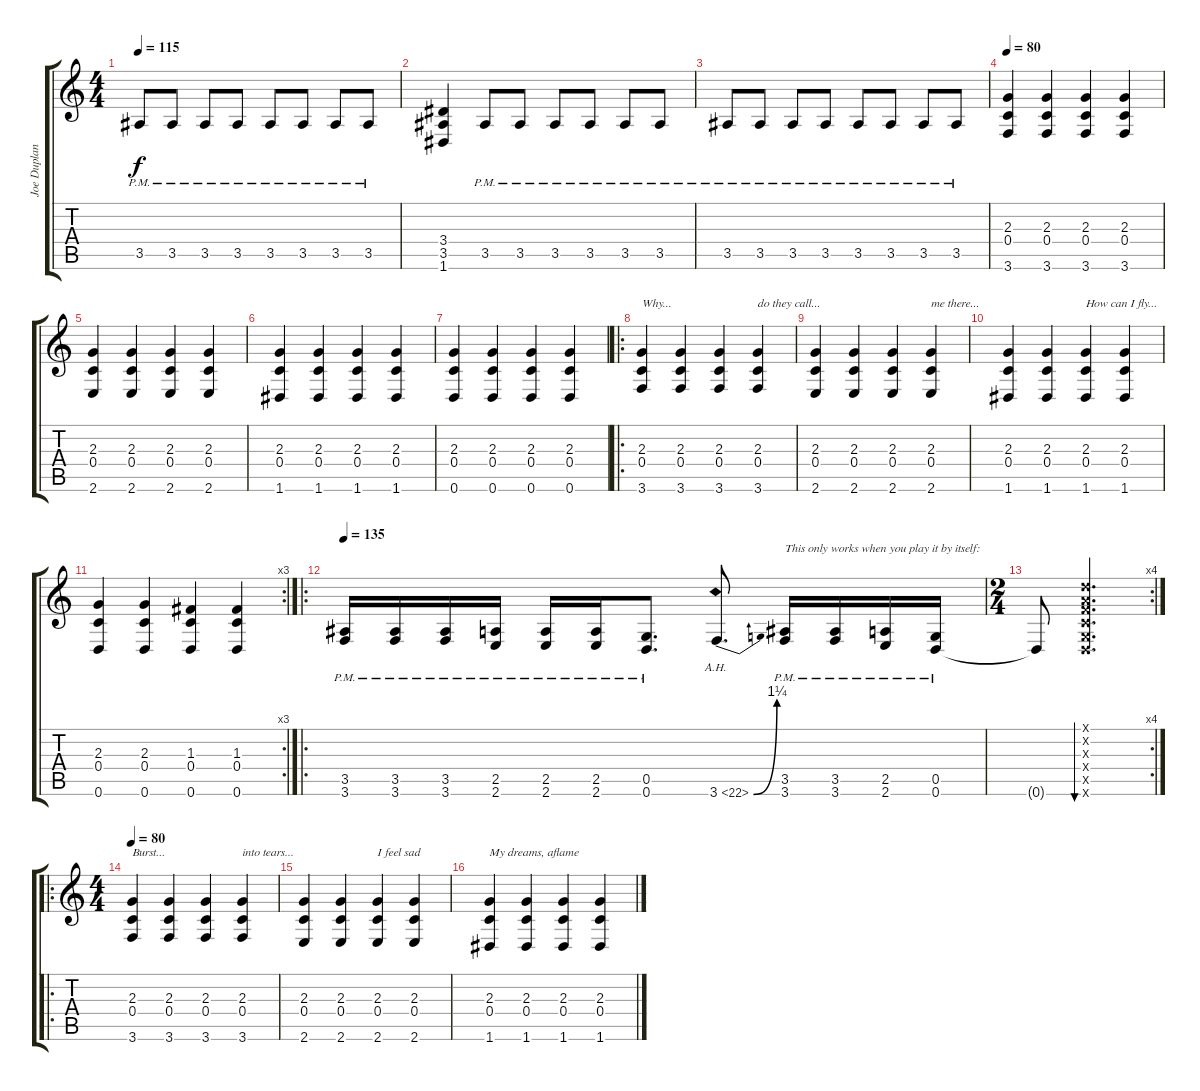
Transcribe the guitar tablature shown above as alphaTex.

\track ("Joe Duplantier" "Joe Duplan") {instrument distortionguitar}
\staff {score tabs}
\tuning (D4 A3 F3 C3 G2 D2) {hide}
\ts (4 4)
\tempo 115
\clef g2
\ks c
3.5{pm}.8{dy f} 3.5{pm}.8 3.5{pm}.8 3.5{pm}.8 3.5{pm}.8 3.5{pm}.8 3.5{pm}.8 3.5{pm}.8 |
(3.4 3.5 1.6).4 3.5{pm}.8 3.5{pm}.8 3.5{pm}.8 3.5{pm}.8 3.5{pm}.8 3.5{pm}.8 |
3.5{pm}.8 3.5{pm}.8 3.5{pm}.8 3.5{pm}.8 3.5{pm}.8 3.5{pm}.8 3.5{pm}.8 3.5{pm}.8 |
\tempo 80
(2.3 0.4 3.6).4 (2.3 0.4 3.6).4 (2.3 0.4 3.6).4 (2.3 0.4 3.6).4 |
(2.3 0.4 2.6).4 (2.3 0.4 2.6).4 (2.3 0.4 2.6).4 (2.3 0.4 2.6).4 |
(2.3 0.4 1.6).4 (2.3 0.4 1.6).4 (2.3 0.4 1.6).4 (2.3 0.4 1.6).4 |
(2.3 0.4 0.6).4 (2.3 0.4 0.6).4 (2.3 0.4 0.6).4 (2.3 0.4 0.6).4 |
\ro
(2.3 0.4 3.6).4{txt "Why..."} (2.3 0.4 3.6).4 (2.3 0.4 3.6).4 (2.3 0.4 3.6).4{txt "do they call..."} |
(2.3 0.4 2.6).4 (2.3 0.4 2.6).4 (2.3 0.4 2.6).4 (2.3 0.4 2.6).4{txt "me there..."} |
(2.3 0.4 1.6).4 (2.3 0.4 1.6).4 (2.3 0.4 1.6).4{txt "How can I fly..."} (2.3 0.4 1.6).4 |
\rc 3
(2.3 0.4 0.6).4 (2.3 0.4 0.6).4 (1.3 0.4 0.6).4 (1.3 0.4 0.6).4 |
\ro
\tempo 135
(3.5{pm} 3.6{pm}).16{instrument distortionguitar} (3.5{pm} 3.6{pm}).16 (3.5{pm} 3.6{pm}).16 (2.5{pm} 2.6{pm}).16 (2.5{pm} 2.6{pm}).16 (2.5{pm} 2.6{pm}).16 (0.5{pm} 0.6{pm}).8{d} 3.6{be (bend 0 0 60 5) ah 19}.8{d} (3.5{pm} 3.6{pm}).16{txt "This only works when you play it by itself:"} (3.5{pm} 3.6{pm}).16 (2.5{pm} 2.6{pm}).16 (0.5{pm} 0.6{pm}).16 |
\rc 4
\ts (2 4)
0.6{t}.8 (0.1{x} 0.2{x} 0.3{x} 0.4{x} 0.5{x} 0.6{x}).4{d bu 480 instrument guitarharmonics} |
\ro
\ts (4 4)
\tempo 80
(2.3 0.4 3.6).4{txt "Burst..." instrument distortionguitar} (2.3 0.4 3.6).4 (2.3 0.4 3.6).4 (2.3 0.4 3.6).4{txt "into tears..."} |
(2.3 0.4 2.6).4 (2.3 0.4 2.6).4 (2.3 0.4 2.6).4{txt "I feel sad"} (2.3 0.4 2.6).4 |
(2.3 0.4 1.6).4{txt "My dreams, aflame"} (2.3 0.4 1.6).4 (2.3 0.4 1.6).4 (2.3 0.4 1.6).4
